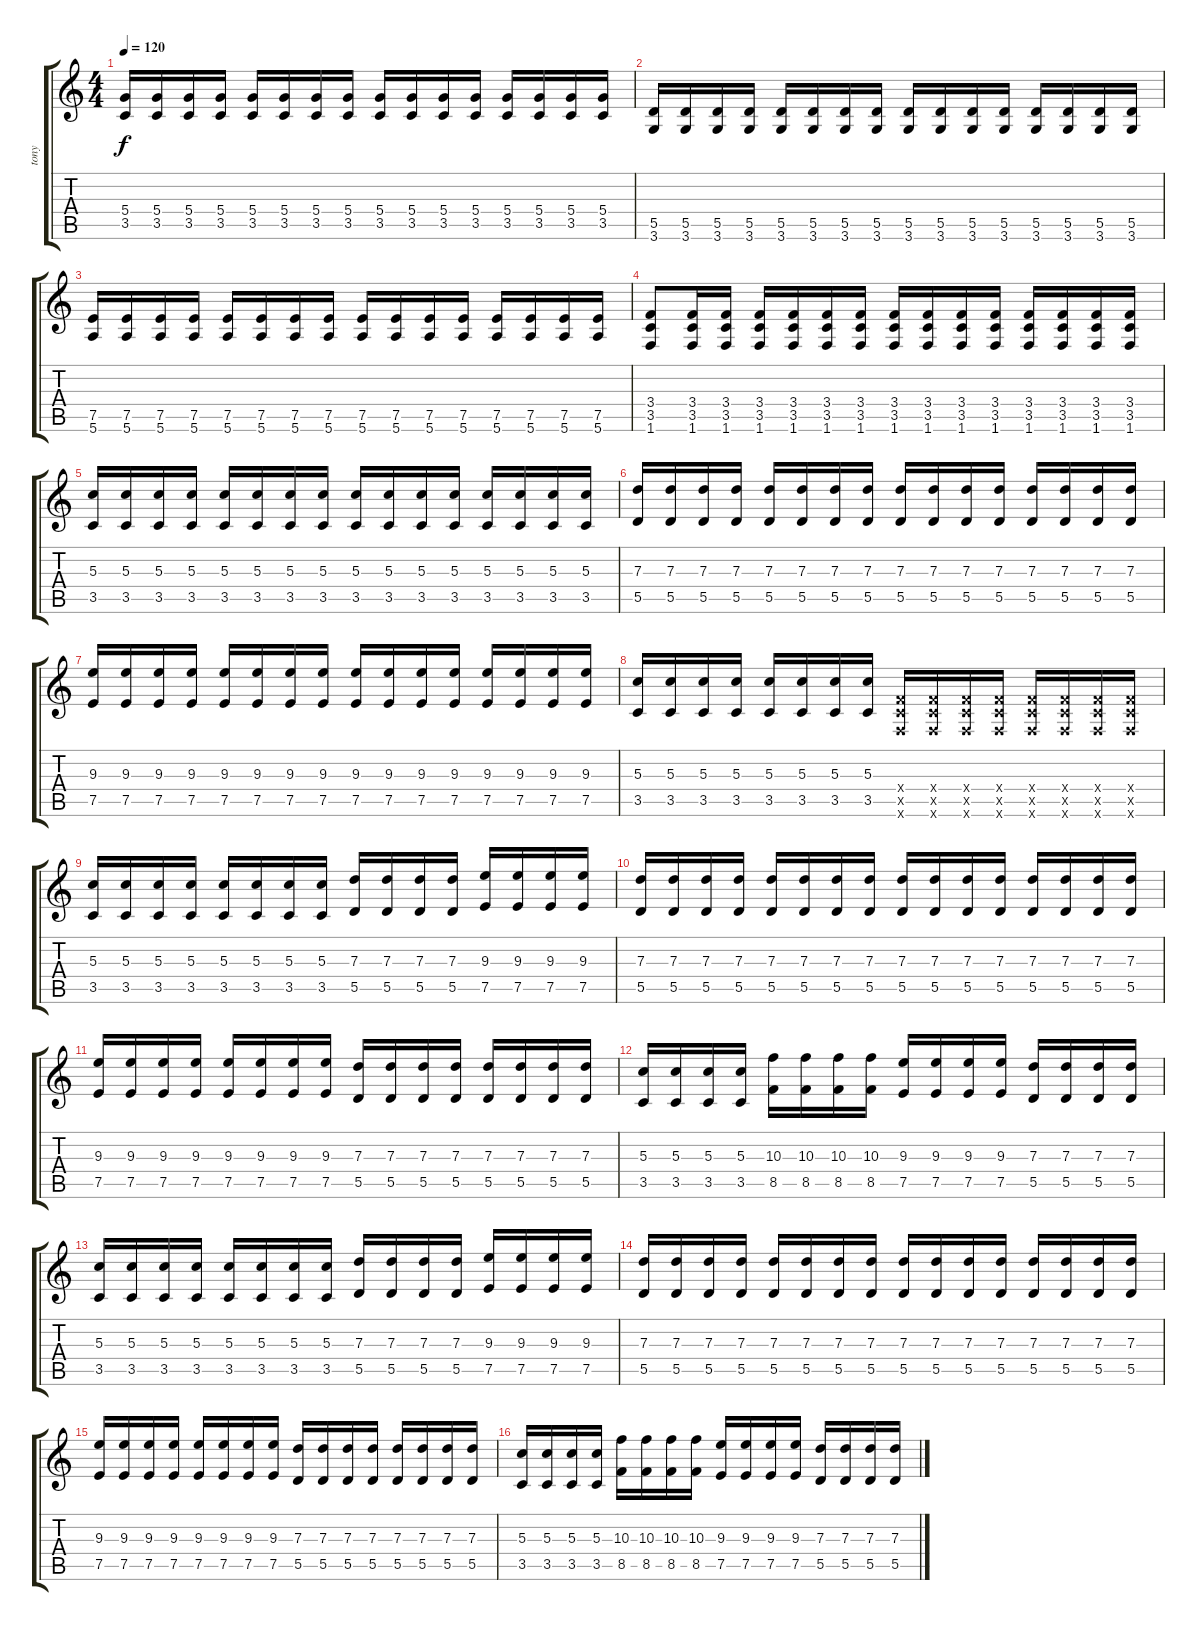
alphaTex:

\track ("tony" "tony") {instrument distortionguitar}
\staff {score tabs}
\tuning (E4 B3 G3 D3 A2 E2) {hide}
\ts (4 4)
\tempo 120
\clef g2
\ks c
(5.4 3.5).16{dy f instrument electricguitarmuted} (5.4 3.5).16 (5.4 3.5).16 (5.4 3.5).16 (5.4 3.5).16 (5.4 3.5).16 (5.4 3.5).16 (5.4 3.5).16 (5.4 3.5).16 (5.4 3.5).16 (5.4 3.5).16 (5.4 3.5).16 (5.4 3.5).16 (5.4 3.5).16 (5.4 3.5).16 (5.4 3.5).16 |
(5.5 3.6).16 (5.5 3.6).16 (5.5 3.6).16 (5.5 3.6).16 (5.5 3.6).16 (5.5 3.6).16 (5.5 3.6).16 (5.5 3.6).16 (5.5 3.6).16 (5.5 3.6).16 (5.5 3.6).16 (5.5 3.6).16 (5.5 3.6).16 (5.5 3.6).16 (5.5 3.6).16 (5.5 3.6).16 |
(7.5 5.6).16 (7.5 5.6).16 (7.5 5.6).16 (7.5 5.6).16 (7.5 5.6).16 (7.5 5.6).16 (7.5 5.6).16 (7.5 5.6).16 (7.5 5.6).16 (7.5 5.6).16 (7.5 5.6).16 (7.5 5.6).16 (7.5 5.6).16 (7.5 5.6).16 (7.5 5.6).16 (7.5 5.6).16 |
(3.4 3.5 1.6).8{instrument distortionguitar} (3.4 3.5 1.6).16 (3.4 3.5 1.6).16 (3.4 3.5 1.6).16 (3.4 3.5 1.6).16 (3.4 3.5 1.6).16 (3.4 3.5 1.6).16 (3.4 3.5 1.6).16 (3.4 3.5 1.6).16 (3.4 3.5 1.6).16 (3.4 3.5 1.6).16 (3.4 3.5 1.6).16 (3.4 3.5 1.6).16 (3.4 3.5 1.6).16 (3.4 3.5 1.6).16 |
(5.3 3.5).16 (5.3 3.5).16 (5.3 3.5).16 (5.3 3.5).16 (5.3 3.5).16 (5.3 3.5).16 (5.3 3.5).16 (5.3 3.5).16 (5.3 3.5).16 (5.3 3.5).16 (5.3 3.5).16 (5.3 3.5).16 (5.3 3.5).16 (5.3 3.5).16 (5.3 3.5).16 (5.3 3.5).16 |
(7.3 5.5).16 (7.3 5.5).16 (7.3 5.5).16 (7.3 5.5).16 (7.3 5.5).16 (7.3 5.5).16 (7.3 5.5).16 (7.3 5.5).16 (7.3 5.5).16 (7.3 5.5).16 (7.3 5.5).16 (7.3 5.5).16 (7.3 5.5).16 (7.3 5.5).16 (7.3 5.5).16 (7.3 5.5).16 |
(9.3 7.5).16 (9.3 7.5).16 (9.3 7.5).16 (9.3 7.5).16 (9.3 7.5).16 (9.3 7.5).16 (9.3 7.5).16 (9.3 7.5).16 (9.3 7.5).16 (9.3 7.5).16 (9.3 7.5).16 (9.3 7.5).16 (9.3 7.5).16 (9.3 7.5).16 (9.3 7.5).16 (9.3 7.5).16 |
(5.3 3.5).16 (5.3 3.5).16 (5.3 3.5).16 (5.3 3.5).16 (5.3 3.5).16 (5.3 3.5).16 (5.3 3.5).16 (5.3 3.5).16 (3.4{x} 3.5{x} 1.6{x}).16 (3.4{x} 3.5{x} 1.6{x}).16 (3.4{x} 3.5{x} 1.6{x}).16 (3.4{x} 3.5{x} 1.6{x}).16 (3.4{x} 3.5{x} 1.6{x}).16 (3.4{x} 3.5{x} 1.6{x}).16 (3.4{x} 3.5{x} 1.6{x}).16 (3.4{x} 3.5{x} 1.6{x}).16 |
(5.3 3.5).16 (5.3 3.5).16 (5.3 3.5).16 (5.3 3.5).16 (5.3 3.5).16 (5.3 3.5).16 (5.3 3.5).16 (5.3 3.5).16 (7.3 5.5).16 (7.3 5.5).16 (7.3 5.5).16 (7.3 5.5).16 (9.3 7.5).16 (9.3 7.5).16 (9.3 7.5).16 (9.3 7.5).16 |
(7.3 5.5).16 (7.3 5.5).16 (7.3 5.5).16 (7.3 5.5).16 (7.3 5.5).16 (7.3 5.5).16 (7.3 5.5).16 (7.3 5.5).16 (7.3 5.5).16 (7.3 5.5).16 (7.3 5.5).16 (7.3 5.5).16 (7.3 5.5).16 (7.3 5.5).16 (7.3 5.5).16 (7.3 5.5).16 |
(9.3 7.5).16 (9.3 7.5).16 (9.3 7.5).16 (9.3 7.5).16 (9.3 7.5).16 (9.3 7.5).16 (9.3 7.5).16 (9.3 7.5).16 (7.3 5.5).16 (7.3 5.5).16 (7.3 5.5).16 (7.3 5.5).16 (7.3 5.5).16 (7.3 5.5).16 (7.3 5.5).16 (7.3 5.5).16 |
(5.3 3.5).16 (5.3 3.5).16 (5.3 3.5).16 (5.3 3.5).16 (10.3 8.5).16 (10.3 8.5).16 (10.3 8.5).16 (10.3 8.5).16 (9.3 7.5).16 (9.3 7.5).16 (9.3 7.5).16 (9.3 7.5).16 (7.3 5.5).16 (7.3 5.5).16 (7.3 5.5).16 (7.3 5.5).16 |
(5.3 3.5).16 (5.3 3.5).16 (5.3 3.5).16 (5.3 3.5).16 (5.3 3.5).16 (5.3 3.5).16 (5.3 3.5).16 (5.3 3.5).16 (7.3 5.5).16 (7.3 5.5).16 (7.3 5.5).16 (7.3 5.5).16 (9.3 7.5).16 (9.3 7.5).16 (9.3 7.5).16 (9.3 7.5).16 |
(7.3 5.5).16 (7.3 5.5).16 (7.3 5.5).16 (7.3 5.5).16 (7.3 5.5).16 (7.3 5.5).16 (7.3 5.5).16 (7.3 5.5).16 (7.3 5.5).16 (7.3 5.5).16 (7.3 5.5).16 (7.3 5.5).16 (7.3 5.5).16 (7.3 5.5).16 (7.3 5.5).16 (7.3 5.5).16 |
(9.3 7.5).16 (9.3 7.5).16 (9.3 7.5).16 (9.3 7.5).16 (9.3 7.5).16 (9.3 7.5).16 (9.3 7.5).16 (9.3 7.5).16 (7.3 5.5).16 (7.3 5.5).16 (7.3 5.5).16 (7.3 5.5).16 (7.3 5.5).16 (7.3 5.5).16 (7.3 5.5).16 (7.3 5.5).16 |
(5.3 3.5).16 (5.3 3.5).16 (5.3 3.5).16 (5.3 3.5).16 (10.3 8.5).16 (10.3 8.5).16 (10.3 8.5).16 (10.3 8.5).16 (9.3 7.5).16 (9.3 7.5).16 (9.3 7.5).16 (9.3 7.5).16 (7.3 5.5).16 (7.3 5.5).16 (7.3 5.5).16 (7.3 5.5).16
